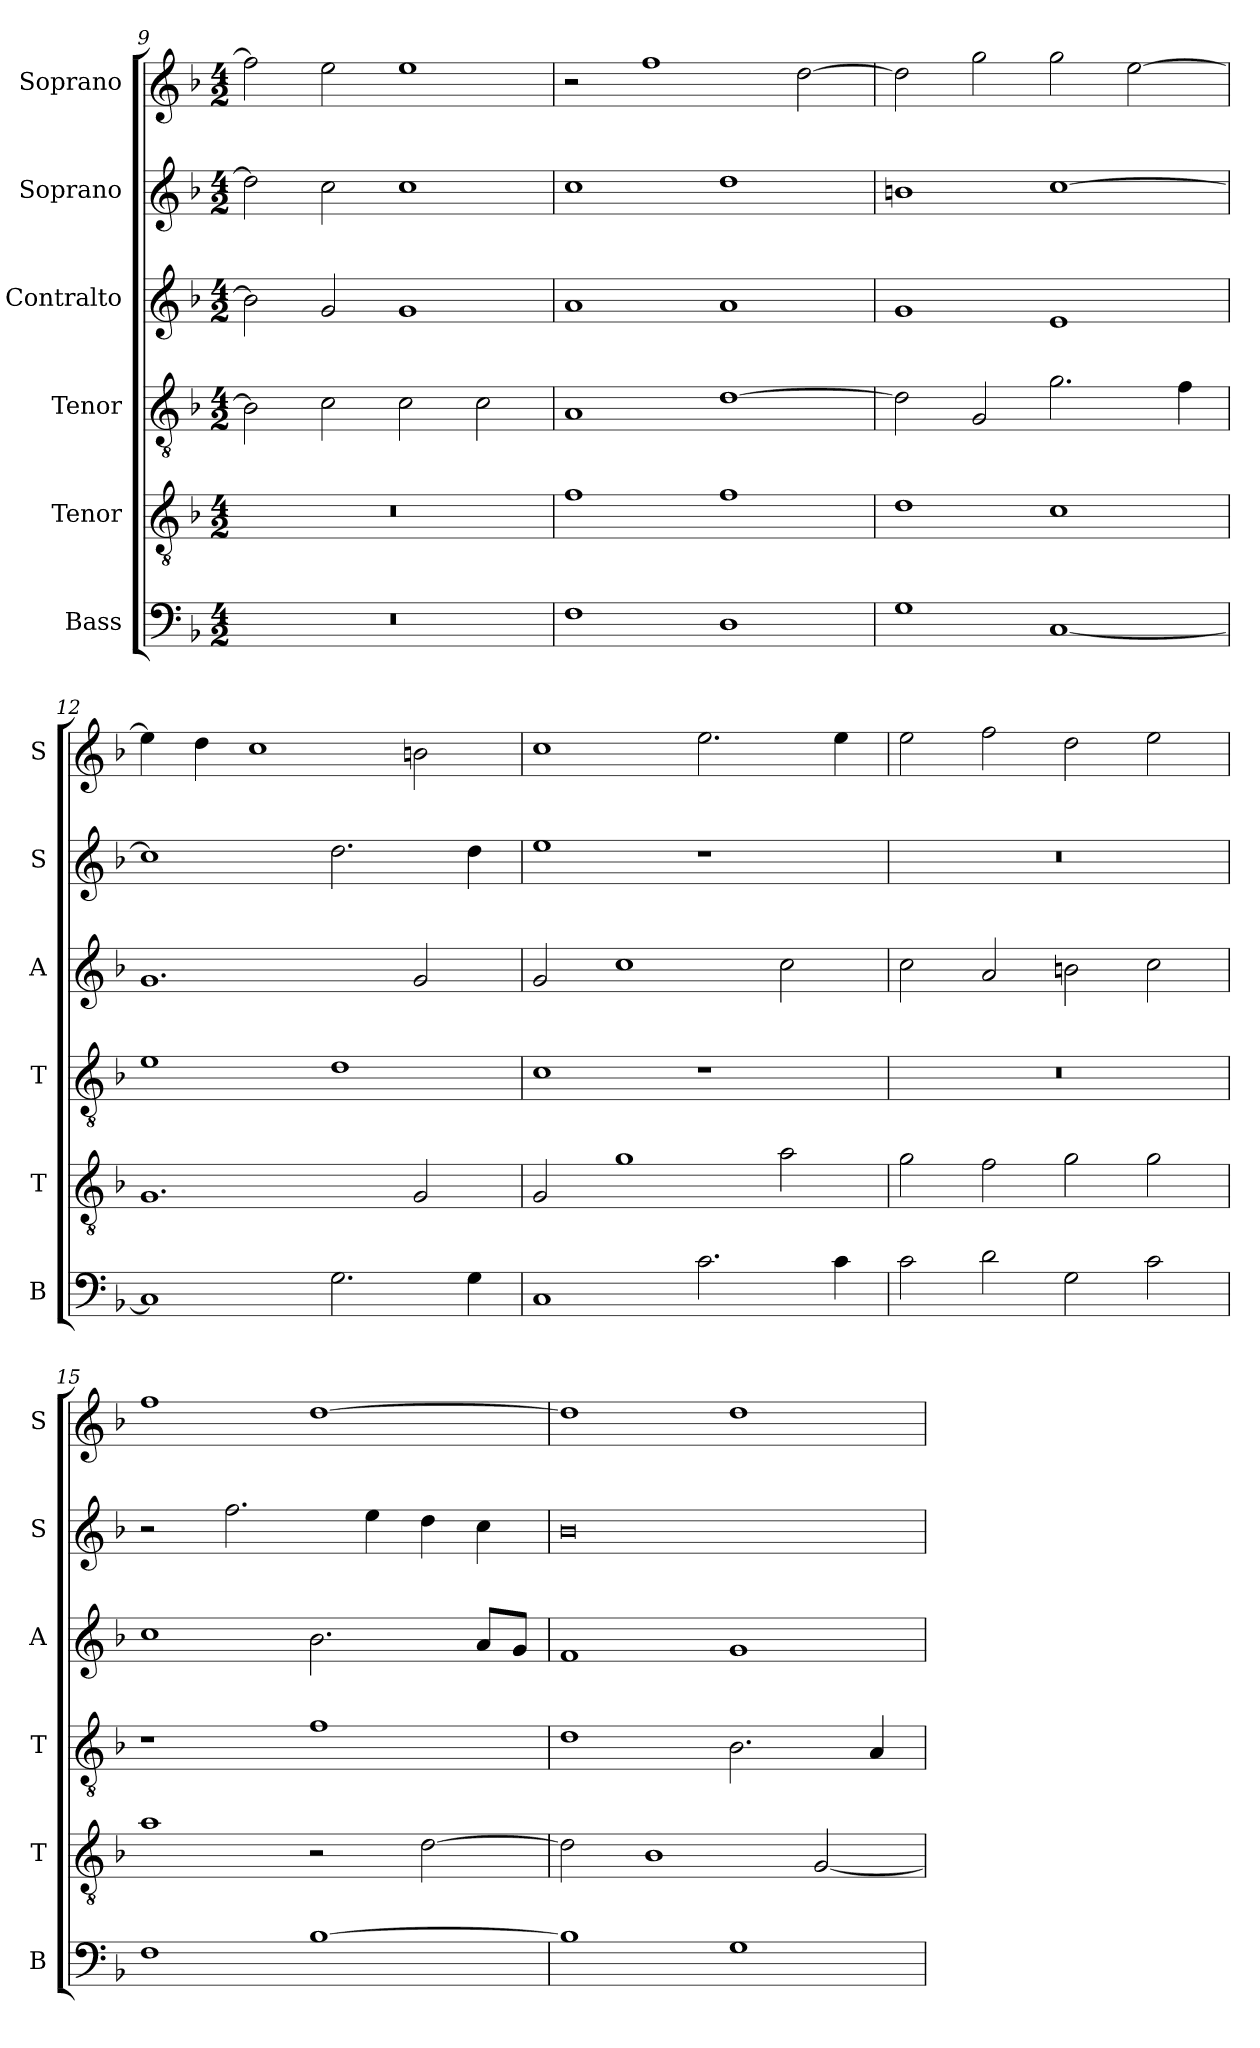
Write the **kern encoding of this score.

**kern	**kern	**kern	**kern	**kern	**kern
*part6	*part5	*part4	*part3	*part2	*part1
*staff6	*staff5	*staff4	*staff3	*staff2	*staff1
*I"Bass	*I"Tenor	*I"Tenor	*I"Contralto	*I"Soprano	*I"Soprano
*I'B	*I'T	*I'T	*I'A	*I'S	*I'S
*clefF4	*clefGv2	*clefGv2	*clefG2	*clefG2	*clefG2
*k[b-]	*k[b-]	*k[b-]	*k[b-]	*k[b-]	*k[b-]
*F:ion	*F:ion	*F:ion	*F:ion	*F:ion	*F:ion
*M4/2	*M4/2	*M4/2	*M4/2	*M4/2	*M4/2
=9	=9	=9	=9	=9	=9
0r	0r	2B-]	2b-]	2dd]	2ff]
.	.	2c	2g	2cc	2ee
.	.	2c	1g	1cc	1ee
.	.	2c	.	.	.
=10	=10	=10	=10	=10	=10
1F	1f	1A	1a	1cc	2r
.	.	.	.	.	1ff
1D	1f	[1d	1a	1dd	.
.	.	.	.	.	[2dd
=11	=11	=11	=11	=11	=11
1G	1d	2d]	1g	1bn	2dd]
.	.	2G	.	.	2gg
[1C	1c	2.g	1e	[1cc	2gg
.	.	.	.	.	[2ee
.	.	4f	.	.	.
=12	=12	=12	=12	=12	=12
1C]	1.G	1e	1.g	1cc]	4ee]
.	.	.	.	.	4dd
.	.	.	.	.	1cc
2.G	.	1d	.	2.dd	.
.	2G	.	2g	.	2bn
4G	.	.	.	4dd	.
=13	=13	=13	=13	=13	=13
1C	2G	1c	2g	1ee	1cc
.	1g	.	1cc	.	.
2.c	.	1r	.	1r	2.ee
.	2a	.	2cc	.	.
4c	.	.	.	.	4ee
=14	=14	=14	=14	=14	=14
2c	2g	0r	2cc	0r	2ee
2d	2f	.	2a	.	2ff
2G	2g	.	2bn	.	2dd
2c	2g	.	2cc	.	2ee
=15	=15	=15	=15	=15	=15
1F	1a	1r	1cc	2r	1ff
.	.	.	.	2.ff	.
[1B-	2r	1f	2.b-	.	[1dd
.	.	.	.	4ee	.
.	[2d	.	.	4dd	.
.	.	.	8a/L	4cc	.
.	.	.	8g/J	.	.
=16	=16	=16	=16	=16	=16
1B-]	2d]	1d	1f	0b-	1dd]
.	1B-	.	.	.	.
1G	.	2.B-	1g	.	1dd
.	[2G	.	.	.	.
.	.	4A	.	.	.
=	=	=	=	=	=
*-	*-	*-	*-	*-	*-
